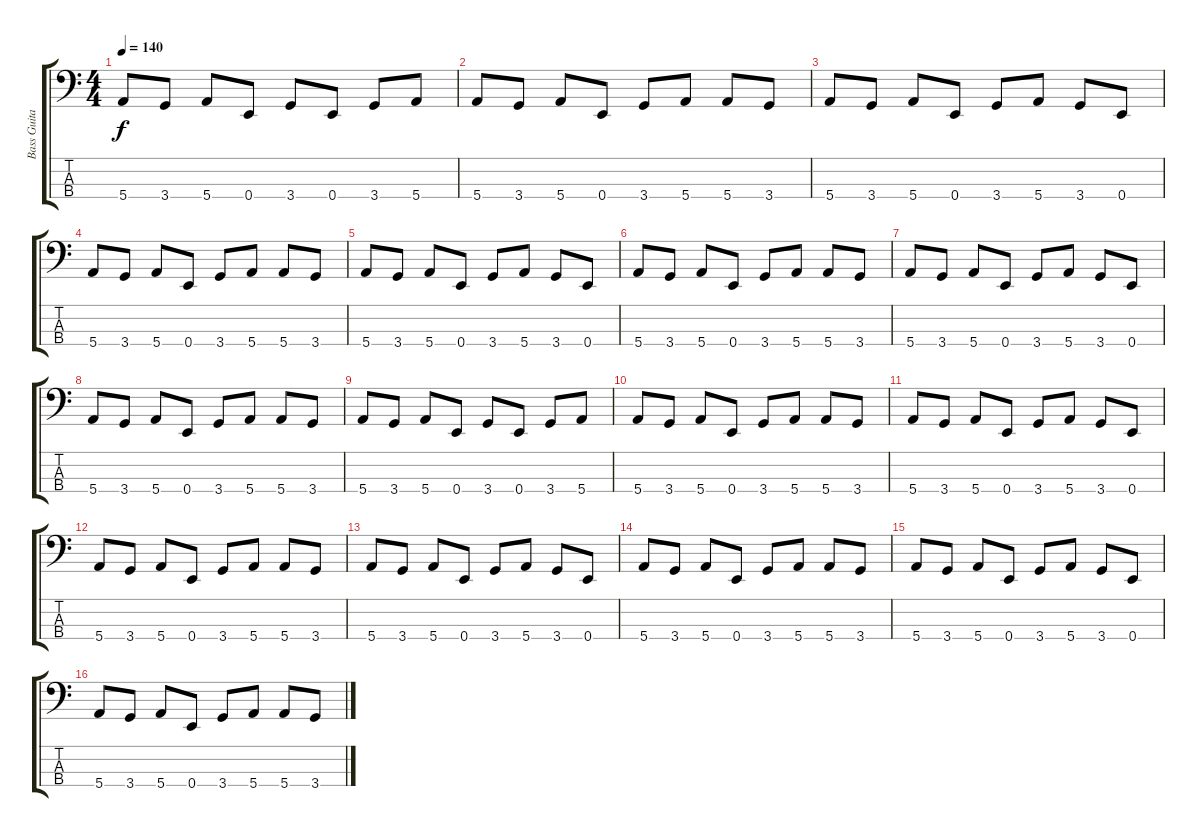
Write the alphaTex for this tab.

\track ("Bass Guitar" "Bass Guita") {instrument electricbassfinger}
\staff {score tabs}
\tuning (G2 D2 A1 E1) {hide}
\ts (4 4)
\tempo 140
\clef f4
\ks c
5.4.8{dy f} 3.4.8 5.4.8 0.4.8 3.4.8 0.4.8 3.4.8 5.4.8 |
5.4.8 3.4.8 5.4.8 0.4.8 3.4.8 5.4.8 5.4.8 3.4.8 |
5.4.8 3.4.8 5.4.8 0.4.8 3.4.8 5.4.8 3.4.8 0.4.8 |
5.4.8 3.4.8 5.4.8 0.4.8 3.4.8 5.4.8 5.4.8 3.4.8 |
5.4.8 3.4.8 5.4.8 0.4.8 3.4.8 5.4.8 3.4.8 0.4.8 |
5.4.8 3.4.8 5.4.8 0.4.8 3.4.8 5.4.8 5.4.8 3.4.8 |
5.4.8 3.4.8 5.4.8 0.4.8 3.4.8 5.4.8 3.4.8 0.4.8 |
5.4.8 3.4.8 5.4.8 0.4.8 3.4.8 5.4.8 5.4.8 3.4.8 |
5.4.8 3.4.8 5.4.8 0.4.8 3.4.8 0.4.8 3.4.8 5.4.8 |
5.4.8 3.4.8 5.4.8 0.4.8 3.4.8 5.4.8 5.4.8 3.4.8 |
5.4.8 3.4.8 5.4.8 0.4.8 3.4.8 5.4.8 3.4.8 0.4.8 |
5.4.8 3.4.8 5.4.8 0.4.8 3.4.8 5.4.8 5.4.8 3.4.8 |
5.4.8 3.4.8 5.4.8 0.4.8 3.4.8 5.4.8 3.4.8 0.4.8 |
5.4.8 3.4.8 5.4.8 0.4.8 3.4.8 5.4.8 5.4.8 3.4.8 |
5.4.8 3.4.8 5.4.8 0.4.8 3.4.8 5.4.8 3.4.8 0.4.8 |
5.4.8 3.4.8 5.4.8 0.4.8 3.4.8 5.4.8 5.4.8 3.4.8
